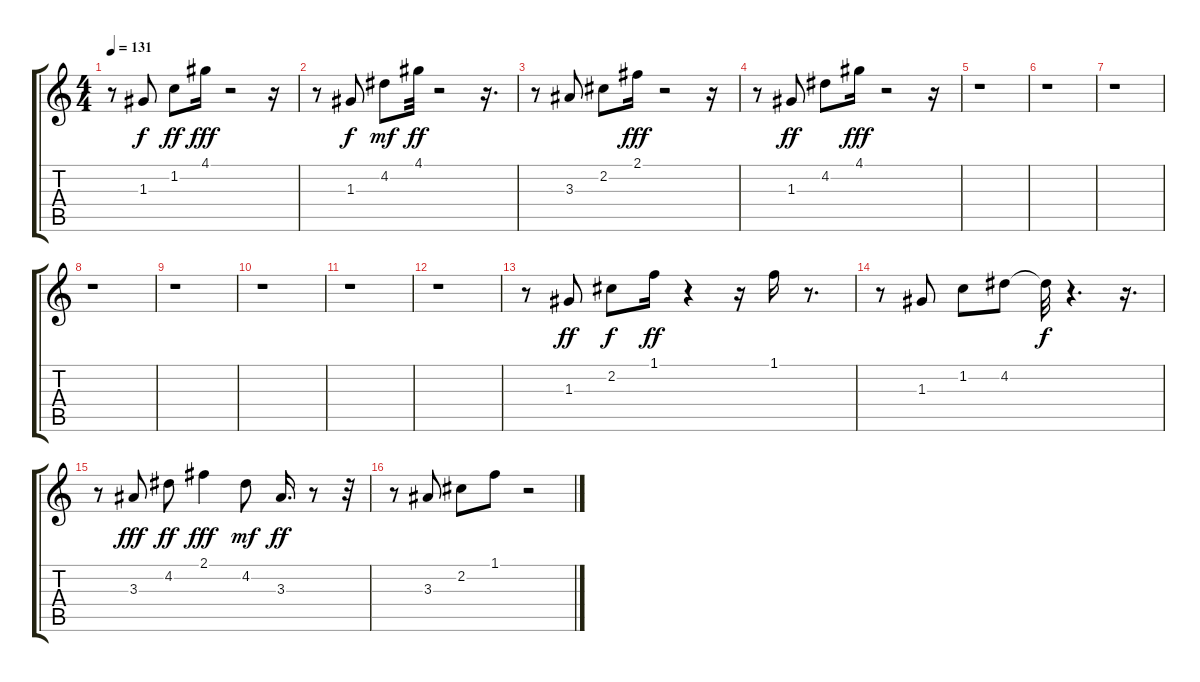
\track "" {instrument electricguitarclean}
\staff {score tabs}
\tuning (E4 B3 G3 D3 A2 E2) {hide}
\ts (4 4)
\tempo 131
\clef g2
\ks c
r.8{dy ff} 1.3.8{dy f} 1.2.8{dy ff} 4.1.16{dy fff} r.2 r.16 |
r.8 1.3.8{dy f} 4.2.8{dy mf} 4.1.32{dy ff} r.2 r.16{d} |
r.8 3.3.8 2.2.8 2.1.16{dy fff} r.2 r.16 |
r.8 1.3.8{dy ff} 4.2.8 4.1.16{dy fff} r.2 r.16 |
r.1 |
r.1 |
r.1 |
r.1 |
r.1 |
r.1 |
r.1 |
r.1 |
r.8 1.3.8{dy ff} 2.2.8{dy f} 1.1.16{dy ff} r.4 r.16 1.1.16 r.8{d} |
r.8 1.3.8 1.2.8 4.2.8 4.2{t}.32{dy f} r.4{d} r.16{d} |
r.8 3.3.8{dy fff} 4.2.8{dy ff} 2.1.4{dy fff} 4.2.8{dy mf} 3.3.16{d dy ff} r.8 r.32 |
r.8 3.3.8 2.2.8 1.1.8 r.2
